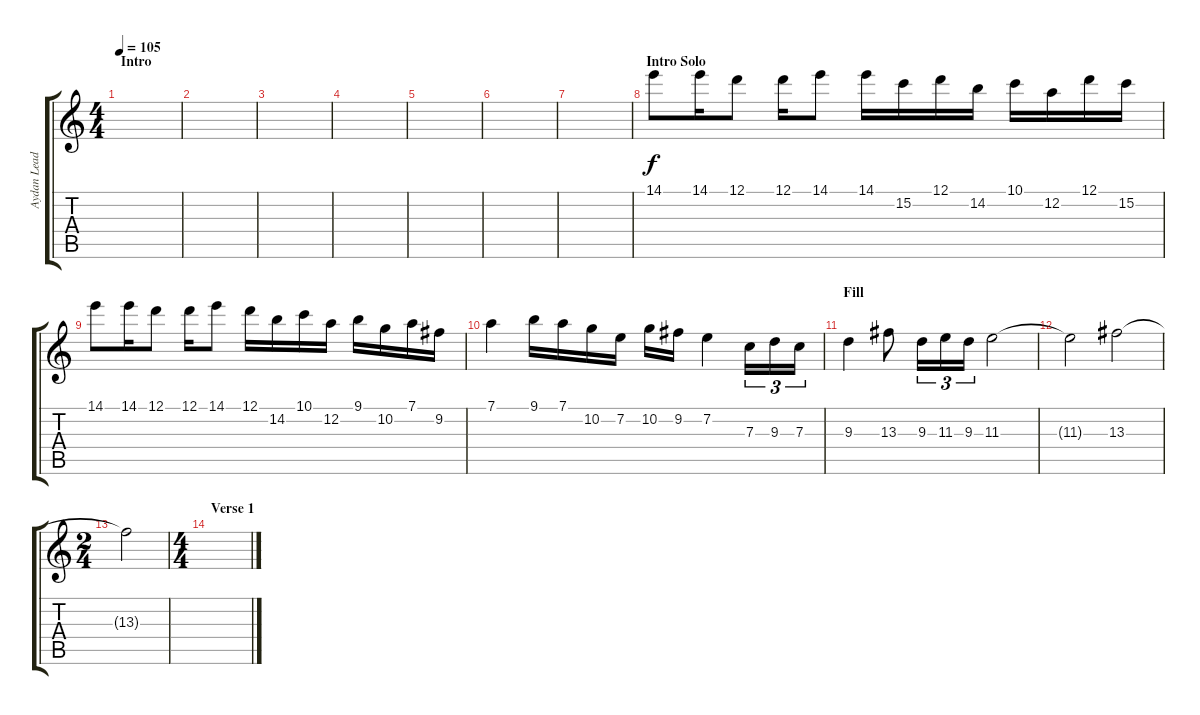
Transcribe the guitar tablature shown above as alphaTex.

\track ("Aydan Lead" "Aydan Lead") {instrument distortionguitar}
\staff {score tabs}
\tuning (D4 A3 F3 C3 G2 D2) {hide}
\ts (4 4)
\section ("" "Intro")
\tempo 105
\clef g2
\ks c
|
|
|
|
|
|
|
\section ("" "Intro Solo")
14.1.8 14.1.16 12.1.8 12.1.16 14.1.8 14.1.16 15.2.16 12.1.16 14.2.16 10.1.16 12.2.16 12.1.16 15.2.16 |
14.1.8 14.1.16 12.1.8 12.1.16 14.1.8 12.1.16 14.2.16 10.1.16 12.2.16 9.1.16 10.2.16 7.1.16 9.2.16 |
7.1.4 9.1.16 7.1.16 10.2.16 7.2.16 10.2.16 9.2.16 7.2.4 7.3.16{tu (3 2)} 9.3.16{tu (3 2)} 7.3.16{tu (3 2)} |
\section ("" "Fill")
9.3.4 13.3.8 9.3.16{tu (3 2)} 11.3.16{tu (3 2)} 9.3.16{tu (3 2)} 11.3.2 |
11.3{t}.2 13.3.2 |
\ts (2 4)
13.3{t}.2 |
\ts (4 4)
\section ("" "Verse 1")
